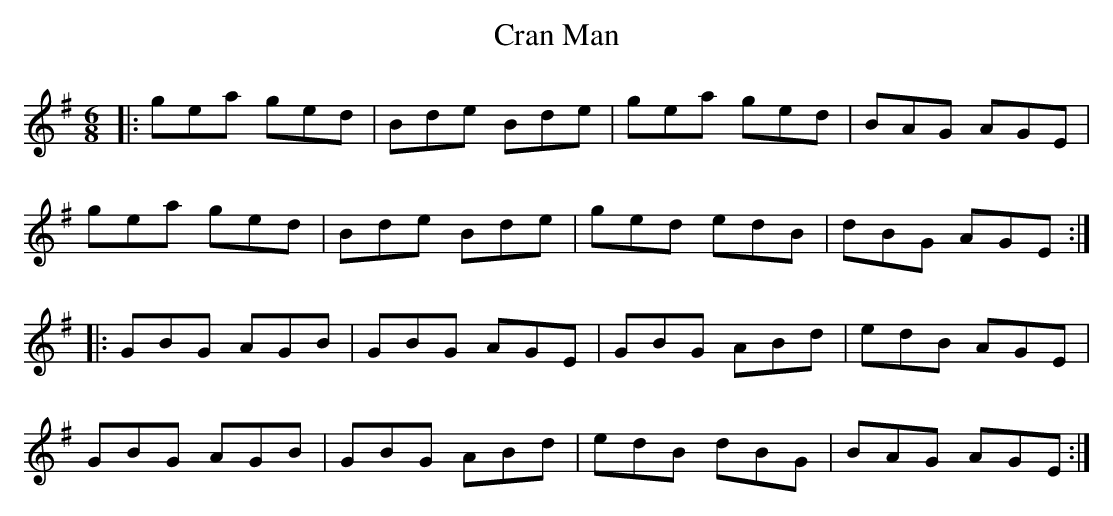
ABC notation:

X:1
T: Cran Man
M: 6/8
L: 1/8
K: Gmaj
|:gea ged|Bde Bde|gea ged|BAG AGE|
gea ged|Bde Bde|ged edB|dBG AGE:|
|:GBG AGB|GBG AGE|GBG ABd|edB AGE|
GBG AGB|GBG ABd|edB dBG|BAG AGE:|
